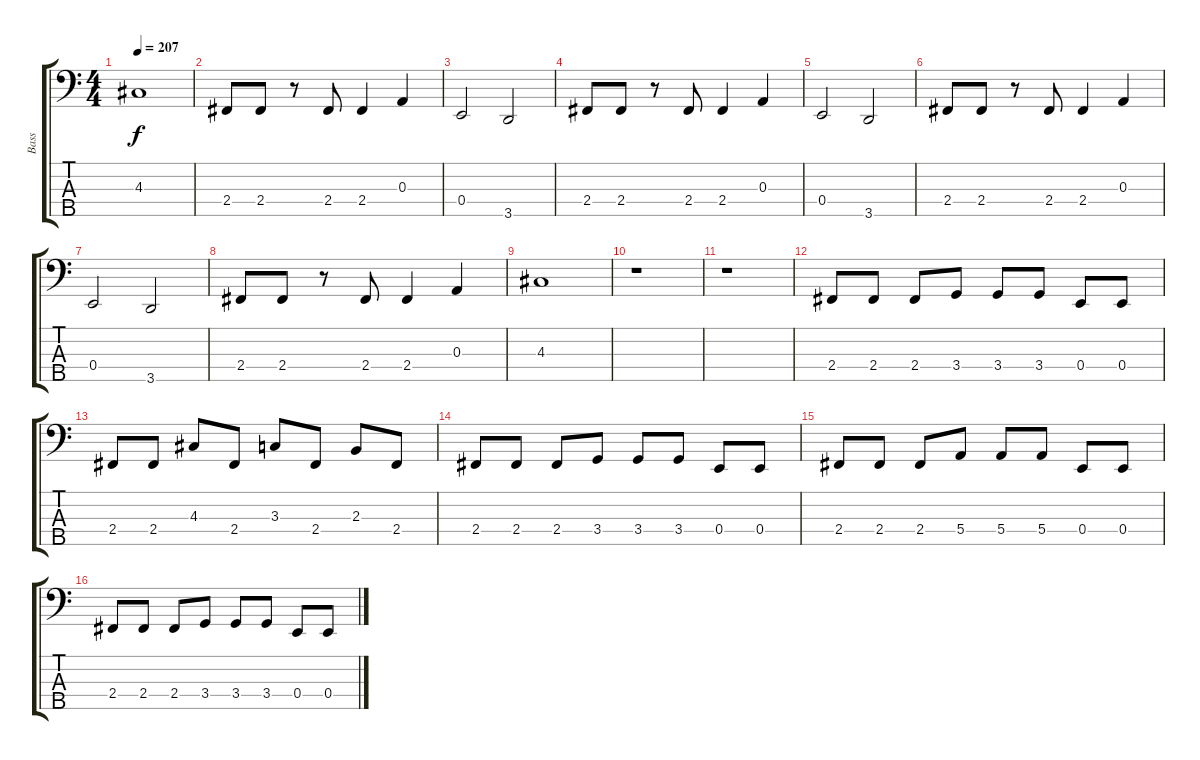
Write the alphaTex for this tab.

\track ("Bass" "Bass") {instrument electricbasspick}
\staff {score tabs}
\tuning (G2 D2 A1 E1 B0) {hide}
\ts (4 4)
\tempo 207
\clef f4
\ks c
4.3.1{dy f} |
2.4.8 2.4.8 r.8 2.4.8 2.4.4 0.3.4 |
0.4.2 3.5.2 |
2.4.8 2.4.8 r.8 2.4.8 2.4.4 0.3.4 |
0.4.2 3.5.2 |
2.4.8 2.4.8 r.8 2.4.8 2.4.4 0.3.4 |
0.4.2 3.5.2 |
2.4.8 2.4.8 r.8 2.4.8 2.4.4 0.3.4 |
4.3.1 |
r.1 |
r.1 |
2.4.8 2.4.8 2.4.8 3.4.8 3.4.8 3.4.8 0.4.8 0.4.8 |
2.4.8 2.4.8 4.3.8 2.4.8 3.3.8 2.4.8 2.3.8 2.4.8 |
2.4.8 2.4.8 2.4.8 3.4.8 3.4.8 3.4.8 0.4.8 0.4.8 |
2.4.8 2.4.8 2.4.8 5.4.8 5.4.8 5.4.8 0.4.8 0.4.8 |
2.4.8 2.4.8 2.4.8 3.4.8 3.4.8 3.4.8 0.4.8 0.4.8
